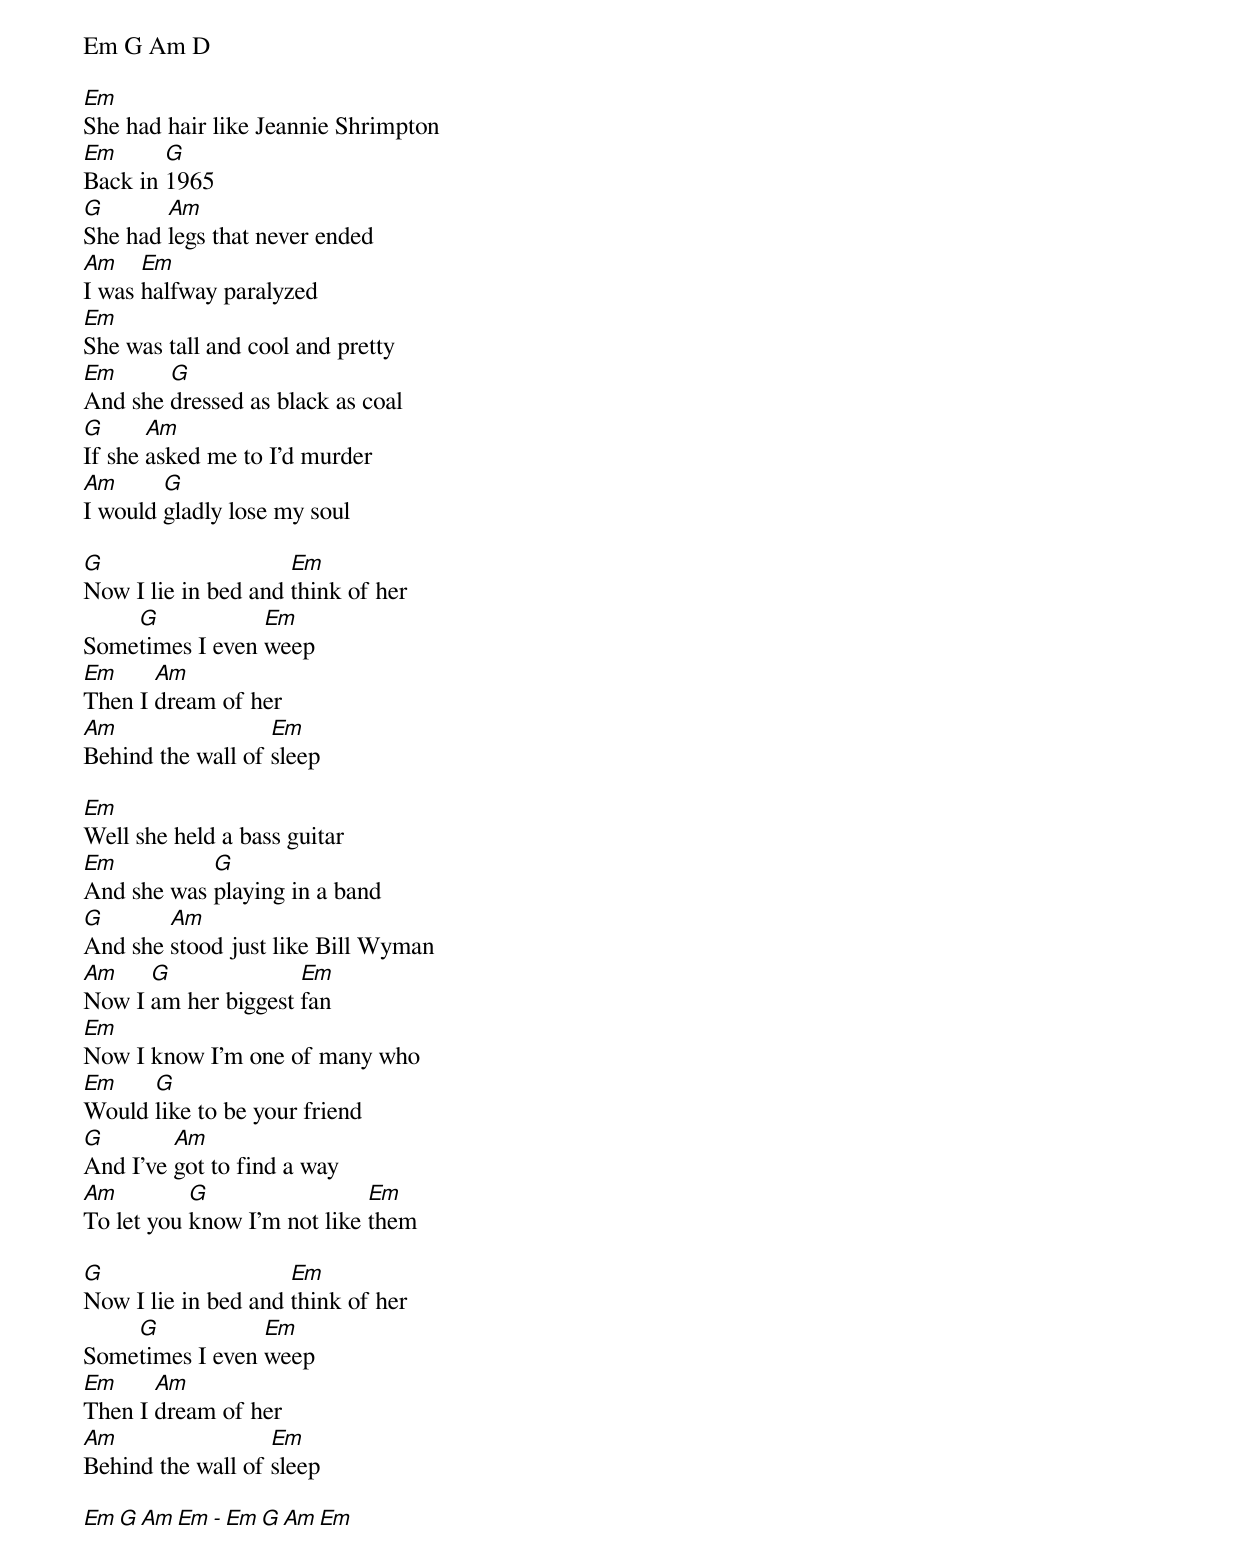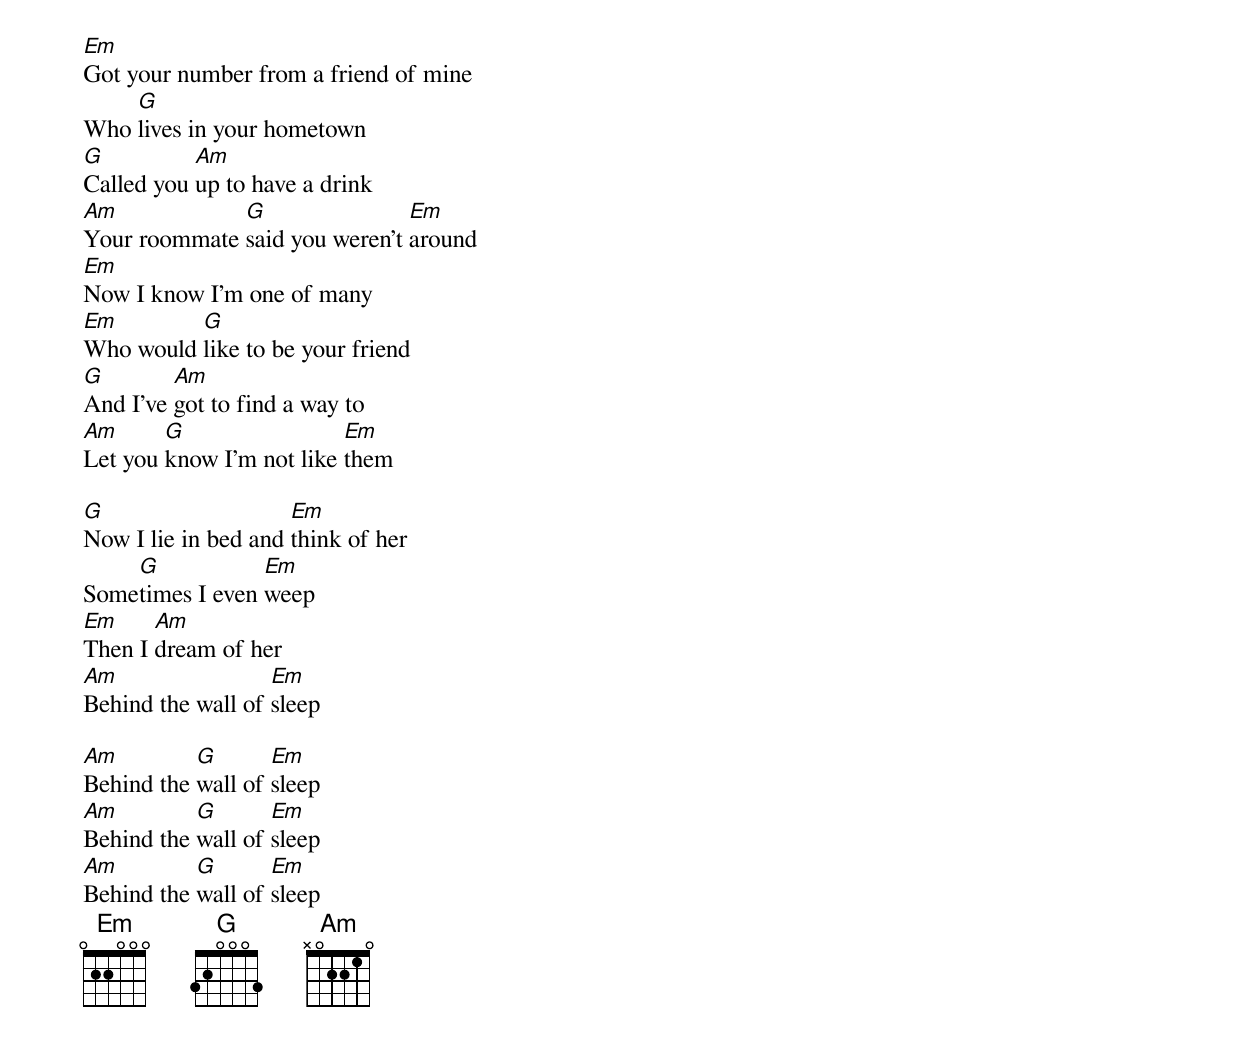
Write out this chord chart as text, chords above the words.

Em G Am D

Em
She had hair like Jeannie Shrimpton
Em      G
Back in 1965
G       Am
She had legs that never ended
Am    Em
I was halfway paralyzed
Em
She was tall and cool and pretty
Em      G
And she dressed as black as coal
G      Am
If she asked me to I'd murder
Am      G
I would gladly lose my soul

G                    Em
Now I lie in bed and think of her
    G            Em
Sometimes I even weep
Em     Am
Then I dream of her
Am                 Em
Behind the wall of sleep

Em
Well she held a bass guitar
Em          G
And she was playing in a band
G       Am
And she stood just like Bill Wyman
Am    G              Em
Now I am her biggest fan
Em
Now I know I'm one of many who
Em    G
Would like to be your friend
G        Am
And I've got to find a way
Am         G                 Em
To let you know I'm not like them

G                    Em
Now I lie in bed and think of her
    G            Em
Sometimes I even weep
Em     Am
Then I dream of her
Am                 Em
Behind the wall of sleep

Em G Am Em - Em G Am Em

Em
Got your number from a friend of mine
    G
Who lives in your hometown
G          Am
Called you up to have a drink
Am            G                Em
Your roommate said you weren't around
Em
Now I know I'm one of many
Em        G
Who would like to be your friend
G        Am
And I've got to find a way to
Am      G                 Em
Let you know I'm not like them

G                    Em
Now I lie in bed and think of her
    G            Em
Sometimes I even weep
Em     Am
Then I dream of her
Am                 Em
Behind the wall of sleep

Am         G       Em
Behind the wall of sleep
Am         G       Em
Behind the wall of sleep
Am         G       Em
Behind the wall of sleep
